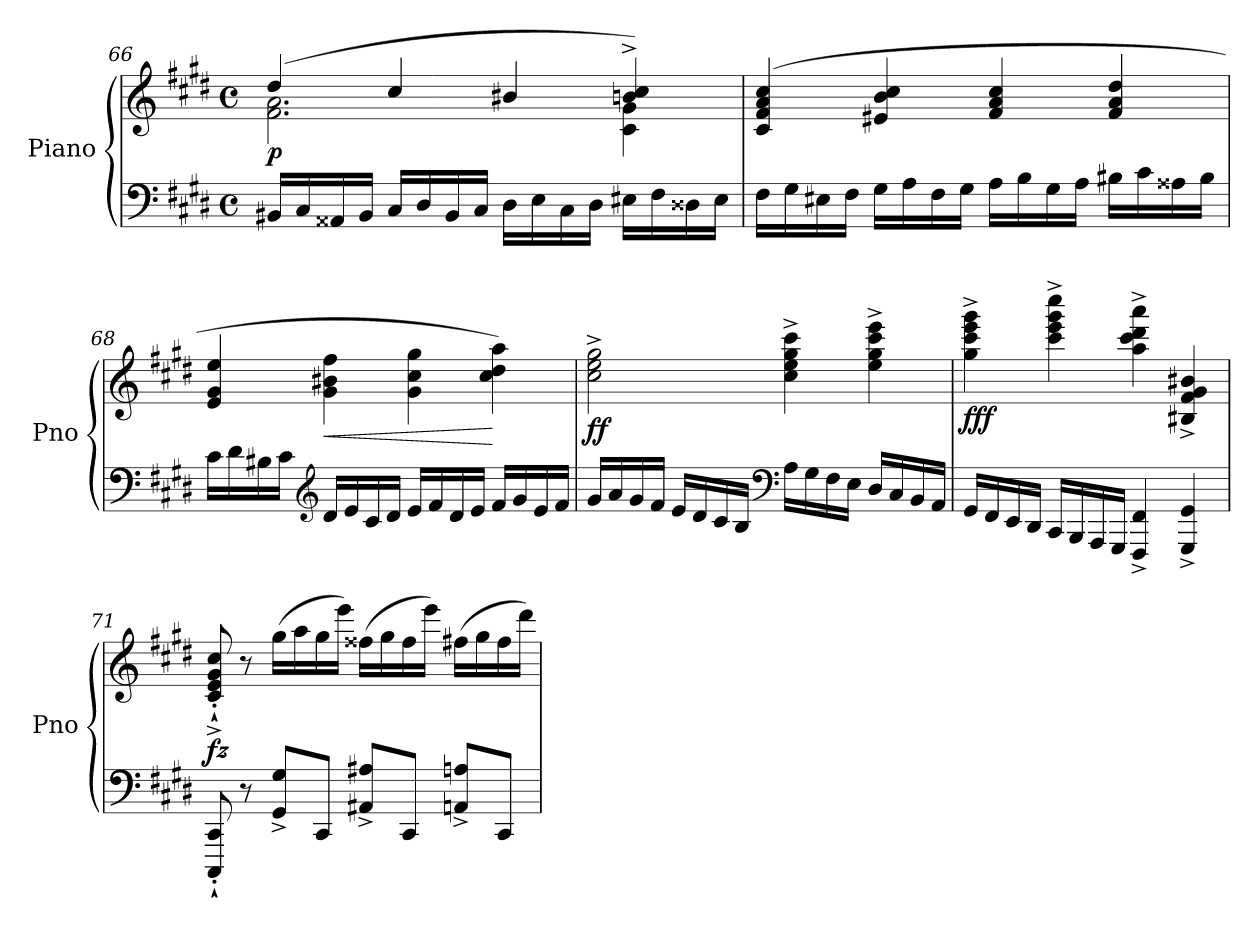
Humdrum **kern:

**kern	**kern	**dynam
*part1	*part1	*part1
*staff2	*staff1	*staff1/2
*I"Piano	*	*
*I'Pno	*	*
*clefF4	*clefG2	*
*k[f#c#g#d#]	*k[f#c#g#d#]	*
*M4/4	*M4/4	*
*met(c)	*met(c)	*
=66	=66	=66
*	*^	*
!	!	!	!LO:DY:b
16BB#X/LL	(4dd#/	2.f#\ 2.a\	p
16C#/	.	.	.
16AA##X/	.	.	.
16BB#/JJ	.	.	.
!	!	!	!LO:DY:b
16C#/LL	4cc#/	.	other-dynamics
16D#/	.	.	.
16BB#/	.	.	.
16C#/JJ	.	.	.
16D#\LL	4b#X/	.	.
16E\	.	.	.
16C#\	.	.	.
16D#\JJ	.	.	.
16E#X\LL	4bn/^ 4cc#/^)	4c#\ 4g#\	.
16F#\	.	.	.
16D##X\	.	.	.
16E#\JJ	.	.	.
*	*v	*v	*
!!LO:LB:g=z
=67	=67	=67
16F#\LL	(4c#/ 4f#/ 4a/ 4cc#/	.
16G#\	.	.
16E#X\	.	.
16F#\JJ	.	.
16G#\LL	4e#X/ 4b/ 4cc#/	.
16A\	.	.
16F#\	.	.
16G#\JJ	.	.
16A\LL	4f#/ 4a/ 4cc#/	.
16B\	.	.
16G#\	.	.
16A\JJ	.	.
16B#X\LL	4f#/ 4a/ 4dd#/	.
16c#\	.	.
16A##X\	.	.
16B#\JJ	.	.
=68	=68	=68
16c#\LL	4e/ 4g#/ 4ee/	.
16d#\	.	.
16B#X\	.	.
16c#\JJ	.	.
*clefG2	*	*
!	!	!LO:HP:b
16d#/LL	4g#\ 4b#X\ 4ff#\	<
16e/	.	.
16c#/	.	.
16d#/JJ	.	.
16e/LL	4g#\ 4cc#\ 4gg#\	.
16f#/	.	.
16d#/	.	.
16e/JJ	.	.
16f#/LL	4cc#\ 4dd#\ 4aa\)	[
16g#/	.	.
16e/	.	.
16f#/JJ	.	.
!!LO:LB:g=z
=69	=69	=69
!	!	!LO:DY:b
16g#/LL	2cc#\^ 2ee\^ 2gg#\^	ff
16a/	.	.
16g#/	.	.
16f#/JJ	.	.
16e/LL	.	.
16d#/	.	.
16c#/	.	.
16B/JJ	.	.
*clefF4	*	*
16A\LL	4cc#\^ 4ee\^ 4gg#\^ 4ccc#\^	.
16G#\	.	.
16F#\	.	.
16E\JJ	.	.
16D#/LL	4ee\^ 4gg#\^ 4ccc#\^ 4eee\^	.
16C#/	.	.
16BB/	.	.
16AA/JJ	.	.
=70	=70	=70
!	!	!LO:DY:b
16GG#/LL	4gg#\^ 4ccc#\^ 4eee\^ 4ggg#\^	fff
16FF#/	.	.
16EE/	.	.
16DD#/JJ	.	.
16CC#/LL	4ccc#\^ 4eee\^ 4ggg#\^ 4cccc#\^	.
16BBB/	.	.
16AAA/	.	.
16GGG#/JJ	.	.
4FFF#/^ 4FF#/^	4aa\^ 4ccc#\^ 4ddd#\^ 4aaa\^	.
4GGG#/^ 4GG#/^	4B#X/^ 4f#/^ 4g#/^ 4b#X/^	.
=71	=71	=71
!	!	!LO:DY:b
8CCC#/'` 8CC#/'`	8c#/'`^ 8e/'`^ 8g#/'`^ 8cc#/'`^	fz
8r	8r	.
!	!	!LO:DY:b
!	!	!LO:DY:n=1:b
8GG#/^ 8G#/^L	(16gg#\LL	ff other-dynamics
.	16aa\	.
8CC#/J	16gg#\	.
.	16eee\JJ)	.
8AA#X/^ 8A#X/^L	(16ff##X\LL	.
.	16gg#\	.
8CC#/J	16ff##\	.
.	16eee\JJ)	.
8AAn/^ 8An/^L	(16ff#X\LL	.
.	16gg#\	.
8CC#/J	16ff#\	.
.	16ddd#\JJ)	.
=	=	=
*-	*-	*-
